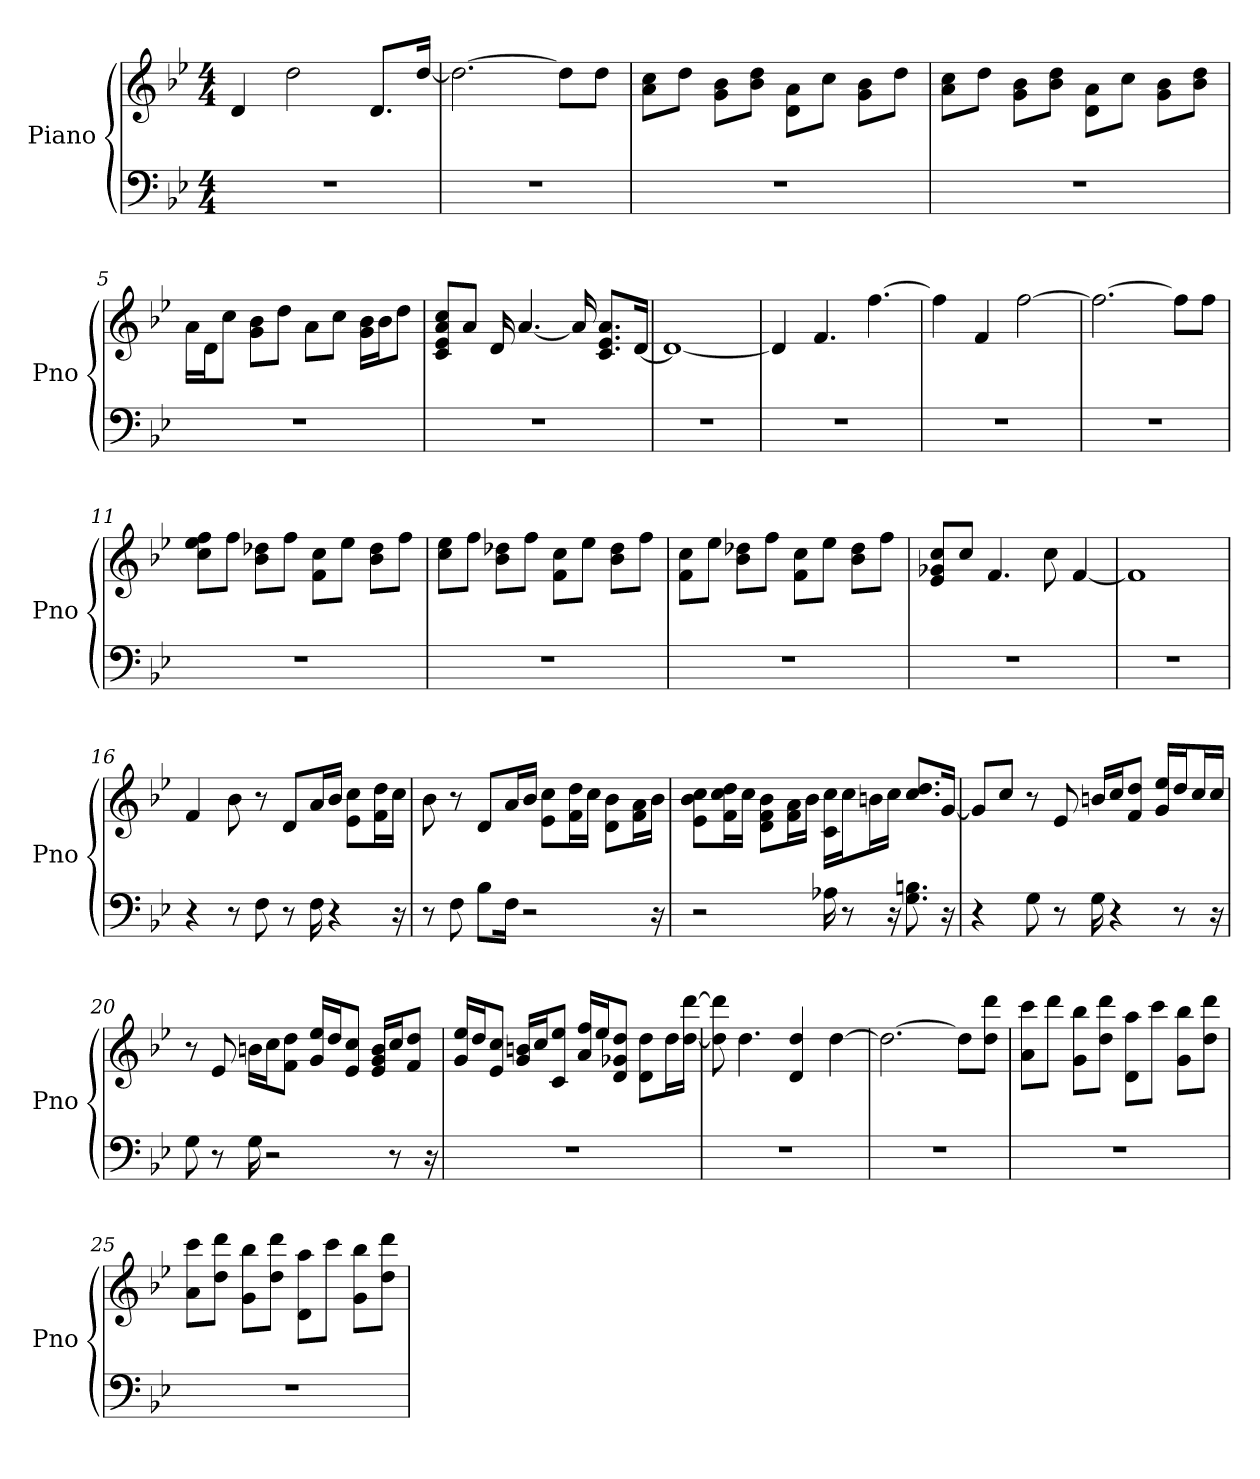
**kern	**kern
*part1	*part1
*staff2	*staff1
*I"Piano	*
*I'Pno	*
*clefF4	*clefG2
*k[b-e-]	*k[b-e-]
*B-:	*B-:
*M4/4	*M4/4
*MM85	*MM85
=1	=1
1r	4d
.	2dd
.	8.d/L
.	[16dd/Jk
=2	=2
1r	2.dd_
.	8dd\L]
.	8dd\J
=3	=3
1r	8cc\ 8a\L
.	8dd\J
.	8b-\ 8g\L
.	8b-\ 8dd\J
.	8a\ 8d\L
.	8cc\J
.	8b-\ 8g\L
.	8dd\J
=4	=4
1r	8cc\ 8a\L
.	8dd\J
.	8b-\ 8g\L
.	8b-\ 8dd\J
.	8a\ 8d\L
.	8cc\J
.	8g\ 8b-\L
.	8b-\ 8dd\J
=5	=5
1r	16a\LL
.	16d\J
.	8cc\J
.	8b-\ 8g\L
.	8dd\J
.	8a\L
.	8cc\J
.	16b-\ 16g\LL
.	16b-\J
.	8dd\J
=6	=6
1r	8e-/ 8cc/ 8c/ 8a/L
.	8a/J
.	16d
.	[4.a
.	16a]
.	8.a/ 8.c/ 8.e-/L
.	[16d/Jk
=7	=7
1r	1d_
=8	=8
1r	4d]
.	4.f
.	[4.ff
=9	=9
1r	4ff]
.	4f
.	[2ff
=10	=10
1r	2.ff_
.	8ff\L]
.	8ff\J
=11	=11
1r	8ee-\ 8ff\ 8cc\L
.	8ff\J
.	8dd-\ 8b-\L
.	8ff\J
.	8cc\ 8f\L
.	8ee-\J
.	8b-\ 8dd-\L
.	8ff\J
=12	=12
1r	8ee-\ 8cc\L
.	8ff\J
.	8dd-\ 8b-\L
.	8ff\J
.	8cc\ 8f\L
.	8ee-\J
.	8dd-\ 8b-\L
.	8ff\J
=13	=13
1r	8cc\ 8f\L
.	8ee-\J
.	8b-\ 8dd-\L
.	8ff\J
.	8f\ 8cc\L
.	8ee-\J
.	8dd-\ 8b-\L
.	8ff\J
=14	=14
1r	8g-/ 8cc/ 8e-/L
.	8cc/J
.	4.f
.	8cc
.	[4f
=15	=15
1r	1f]
=16	=16
4r	4f
8r	8b-
8F	8r
8r	8d/L
16F	16a/L
4r	16b-/JJ
.	8cc\ 8e-\L
.	16dd\ 16f\L
16r	16cc\JJ
=17	=17
8r	8b-
8F	8r
8B-\L	8d/L
16F\Jk	16a/L
2r	16b-/JJ
.	8cc\ 8e-\L
.	16dd\ 16f\L
.	16cc\JJ
.	8b-\ 8d\L
.	16a\ 16f\L
16r	16b-\JJ
=18	=18
2r	8cc\ 8e-\ 8b-\L
.	16cc\ 16dd\ 16f\L
.	16cc\JJ
.	8b-\ 8d\ 8f\L
.	16a\ 16f\L
.	16b-\JJ
16A-	16cc\ 16c\LL
8r	16cc\J
.	16b\L
16r	16cc\JJ
8.G 8.B	8.cc/ 8.dd/L
16r	[16g/Jk
=19	=19
4r	8g/L]
.	8cc/J
8G	8r
8r	8e-
16G	16b/LL
4r	16cc/J
.	8dd/ 8f/J
.	16g/ 16ee-/LL
8r	16dd/J
.	16cc/L
16r	16cc/JJ
=20	=20
8G	8r
8r	8e-
16G	16b\LL
2r	16cc\J
.	8f\ 8dd\J
.	16g/ 16ee-/LL
.	16dd/J
.	8cc/ 8e-/J
.	16e-/ 16g/ 16b/LL
8r	16cc/J
.	8dd/ 8f/J
16r	.
=21	=21
1r	16ee-/ 16g/LL
.	16dd/J
.	8cc/ 8e-/J
.	16b/ 16g/LL
.	16cc/J
.	8ee-/ 8c/J
.	16a/ 16ff/LL
.	16ee-/J
.	8dd/ 8d/ 8g-/J
.	8dd\ 8d\L
.	16dd\L
.	[16ddd\ [16dd\JJ
=22	=22
1r	8ddd] 8dd]
.	4.dd
.	4d 4dd
.	[4dd
=23	=23
1r	2.dd_
.	8dd\L]
.	8ddd\ 8dd\J
=24	=24
1r	8ccc\ 8a\L
.	8ddd\J
.	8bb-\ 8g\L
.	8ddd\ 8dd\J
.	8aa\ 8d\L
.	8ccc\J
.	8bb-\ 8g\L
.	8ddd\ 8dd\J
=25	=25
1r	8ccc\ 8a\L
.	8ddd\ 8dd\J
.	8g\ 8bb-\L
.	8ddd\ 8dd\J
.	8aa\ 8d\L
.	8ccc\J
.	8bb-\ 8g\L
.	8ddd\ 8dd\J
=	=
*-	*-
